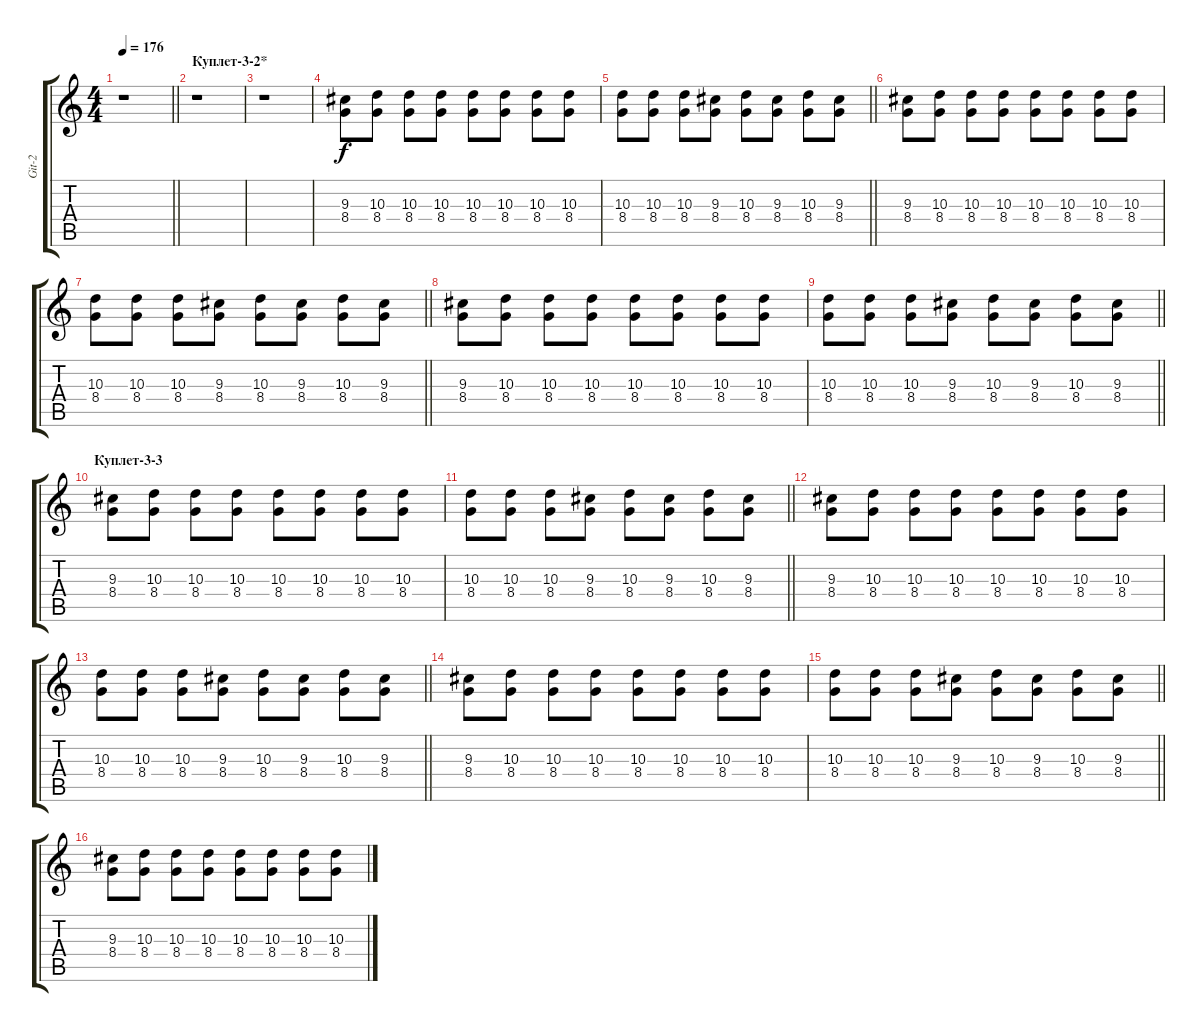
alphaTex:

\track ("Git-2" "Git-2") {instrument distortionguitar}
\staff {score tabs}
\tuning (C4 Ab3 E3 B2 Gb2 Db2) {hide}
\ts (4 4)
\tempo 176
\clef g2
\barLineRight lightlight
\ks c
r.1{dy f} |
\section ("" "Куплет-3-2*")
r.1 |
r.1 |
(9.3 8.4).8 (10.3 8.4).8 (10.3 8.4).8 (10.3 8.4).8 (10.3 8.4).8 (10.3 8.4).8 (10.3 8.4).8 (10.3 8.4).8 |
\barLineRight lightlight
(10.3 8.4).8 (10.3 8.4).8 (10.3 8.4).8 (9.3 8.4).8 (10.3 8.4).8 (9.3 8.4).8 (10.3 8.4).8 (9.3 8.4).8 |
(9.3 8.4).8 (10.3 8.4).8 (10.3 8.4).8 (10.3 8.4).8 (10.3 8.4).8 (10.3 8.4).8 (10.3 8.4).8 (10.3 8.4).8 |
\barLineRight lightlight
(10.3 8.4).8 (10.3 8.4).8 (10.3 8.4).8 (9.3 8.4).8 (10.3 8.4).8 (9.3 8.4).8 (10.3 8.4).8 (9.3 8.4).8 |
(9.3 8.4).8 (10.3 8.4).8 (10.3 8.4).8 (10.3 8.4).8 (10.3 8.4).8 (10.3 8.4).8 (10.3 8.4).8 (10.3 8.4).8 |
\barLineRight lightlight
(10.3 8.4).8 (10.3 8.4).8 (10.3 8.4).8 (9.3 8.4).8 (10.3 8.4).8 (9.3 8.4).8 (10.3 8.4).8 (9.3 8.4).8 |
\section ("" "Куплет-3-3")
(9.3 8.4).8 (10.3 8.4).8 (10.3 8.4).8 (10.3 8.4).8 (10.3 8.4).8 (10.3 8.4).8 (10.3 8.4).8 (10.3 8.4).8 |
\barLineRight lightlight
(10.3 8.4).8 (10.3 8.4).8 (10.3 8.4).8 (9.3 8.4).8 (10.3 8.4).8 (9.3 8.4).8 (10.3 8.4).8 (9.3 8.4).8 |
(9.3 8.4).8 (10.3 8.4).8 (10.3 8.4).8 (10.3 8.4).8 (10.3 8.4).8 (10.3 8.4).8 (10.3 8.4).8 (10.3 8.4).8 |
\barLineRight lightlight
(10.3 8.4).8 (10.3 8.4).8 (10.3 8.4).8 (9.3 8.4).8 (10.3 8.4).8 (9.3 8.4).8 (10.3 8.4).8 (9.3 8.4).8 |
(9.3 8.4).8 (10.3 8.4).8 (10.3 8.4).8 (10.3 8.4).8 (10.3 8.4).8 (10.3 8.4).8 (10.3 8.4).8 (10.3 8.4).8 |
\barLineRight lightlight
(10.3 8.4).8 (10.3 8.4).8 (10.3 8.4).8 (9.3 8.4).8 (10.3 8.4).8 (9.3 8.4).8 (10.3 8.4).8 (9.3 8.4).8 |
(9.3 8.4).8 (10.3 8.4).8 (10.3 8.4).8 (10.3 8.4).8 (10.3 8.4).8 (10.3 8.4).8 (10.3 8.4).8 (10.3 8.4).8
